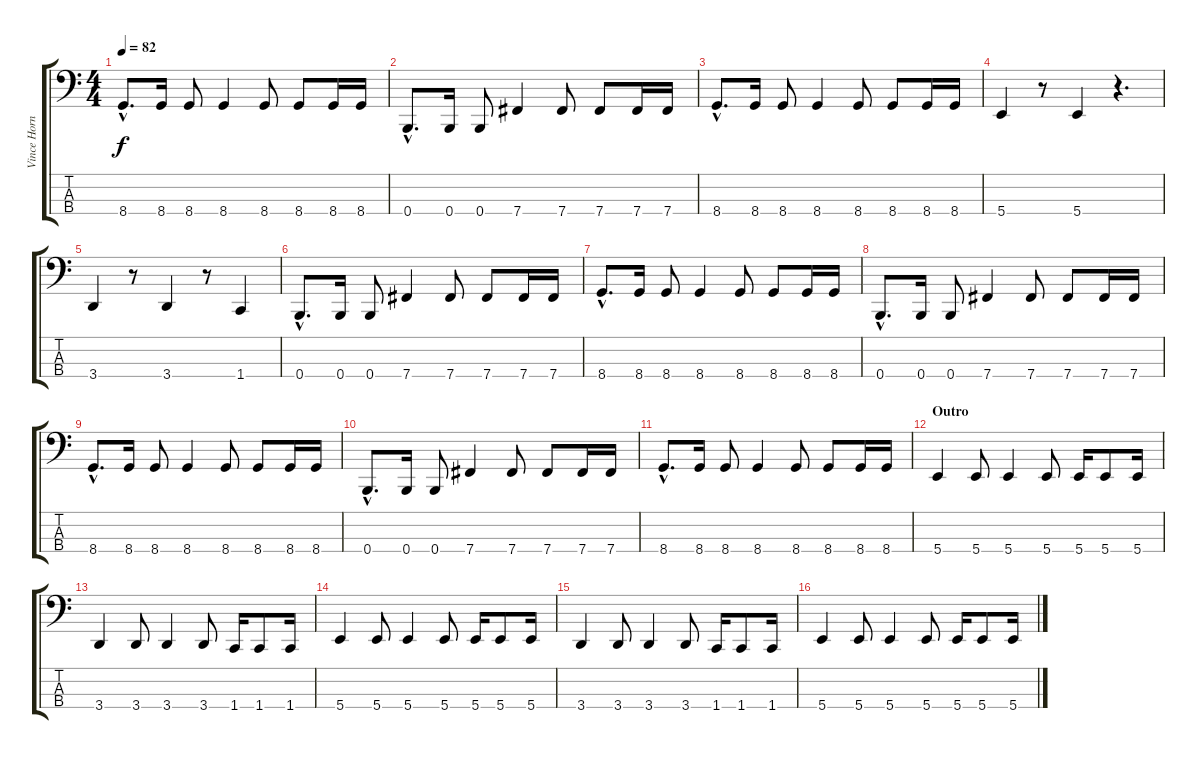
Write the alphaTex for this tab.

\track ("Vince Hornsby" "Vince Horn") {instrument electricbassfinger}
\staff {score tabs}
\tuning (E2 B1 Gb1 B0) {hide}
\ts (4 4)
\tempo 82
\clef f4
\ks c
8.4{hac}.8{d dy f} 8.4.16 8.4.8 8.4.4 8.4.8 8.4.8 8.4.16 8.4.16 |
0.4{hac}.8{d} 0.4.16 0.4.8 7.4.4 7.4.8 7.4.8 7.4.16 7.4.16 |
8.4{hac}.8{d} 8.4.16 8.4.8 8.4.4 8.4.8 8.4.8 8.4.16 8.4.16 |
5.4.4 r.8 5.4.4 r.4{d} |
3.4.4 r.8 3.4.4 r.8 1.4.4 |
0.4{hac}.8{d} 0.4.16 0.4.8 7.4.4 7.4.8 7.4.8 7.4.16 7.4.16 |
8.4{hac}.8{d} 8.4.16 8.4.8 8.4.4 8.4.8 8.4.8 8.4.16 8.4.16 |
0.4{hac}.8{d} 0.4.16 0.4.8 7.4.4 7.4.8 7.4.8 7.4.16 7.4.16 |
8.4{hac}.8{d} 8.4.16 8.4.8 8.4.4 8.4.8 8.4.8 8.4.16 8.4.16 |
0.4{hac}.8{d} 0.4.16 0.4.8 7.4.4 7.4.8 7.4.8 7.4.16 7.4.16 |
8.4{hac}.8{d} 8.4.16 8.4.8 8.4.4 8.4.8 8.4.8 8.4.16 8.4.16 |
\section ("" "Outro")
5.4.4 5.4.8 5.4.4 5.4.8 5.4.16 5.4.8 5.4.16 |
3.4.4 3.4.8 3.4.4 3.4.8 1.4.16 1.4.8 1.4.16 |
5.4.4 5.4.8 5.4.4 5.4.8 5.4.16 5.4.8 5.4.16 |
3.4.4 3.4.8 3.4.4 3.4.8 1.4.16 1.4.8 1.4.16 |
5.4.4 5.4.8 5.4.4 5.4.8 5.4.16 5.4.8 5.4.16
